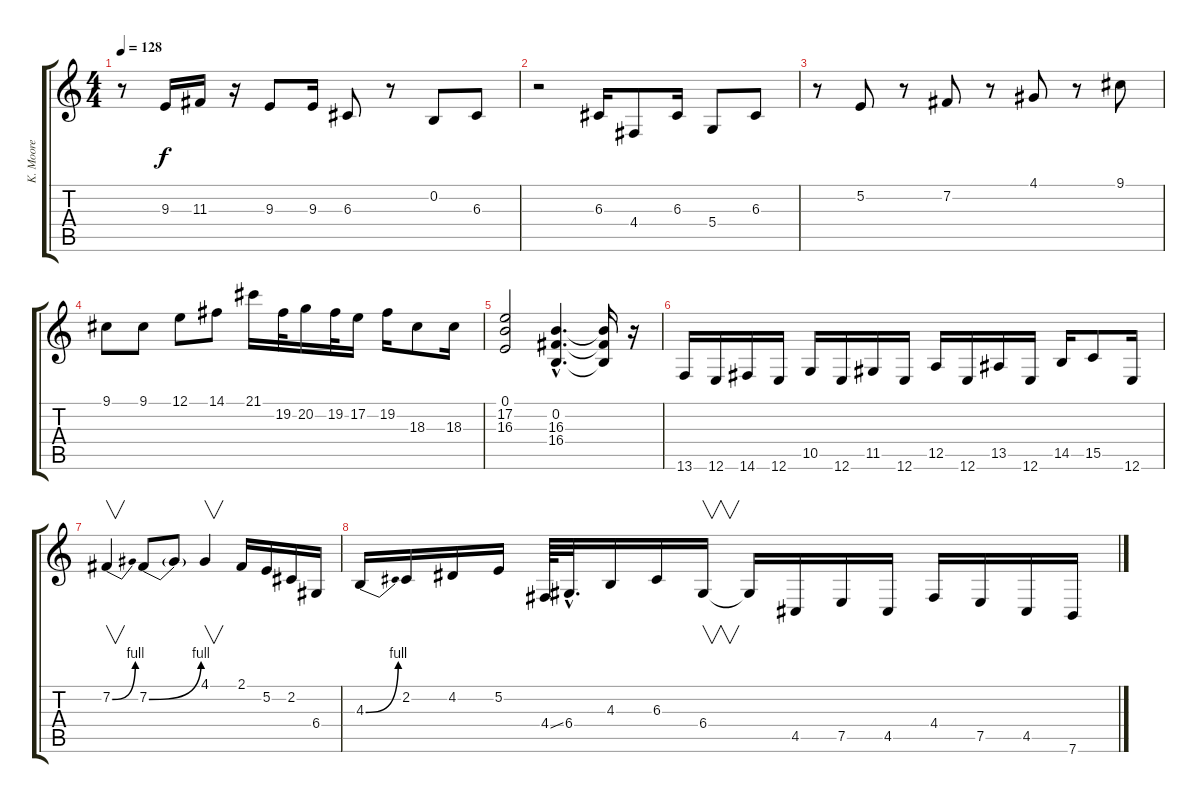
\track ("K. Moore" "K. Moore") {instrument synthstrings2}
\staff {score tabs}
\tuning (E4 B3 G3 D3 A2 E2) {hide}
\ts (4 4)
\tempo 128
\clef g2
\ks c
r.8{dy f} 9.3.16 11.3.16 r.16 9.3.8 9.3.16 6.3.8 r.8 0.2.8 6.3.8 |
r.2 6.3.16 4.4.8 6.3.16 5.4.8 6.3.8 |
r.8 5.2.8 r.8 7.2.8 r.8 4.1.8 r.8 9.1.8 |
9.1.8 9.1.8 12.1.8 14.1.8 21.1.16 19.2.32 20.2.16 19.2.32 17.2.16 19.2.16 18.3.8 18.3.16 |
(0.1 17.2 16.3).2 (0.2{hac} 16.3{hac} 16.4{hac}).4{d} (0.2{t} 16.3{t} 16.4{t}).16 r.16 |
13.6.16 12.6.16 14.6.16 12.6.16 10.5.16 12.6.16 11.5.16 12.6.16 12.5.16 12.6.16 13.5.16 12.6.16 14.5.16 15.5.8 12.6.16 |
7.2{be (bend 0 0 60 4)}.4{v volume 16 instrument lead1square} 7.2{be (bend 0 0 60 4)}.8 7.2{t}.8 4.1.4{v} 2.1.16 5.2.16 2.2.16 6.4.16 |
4.3{be (bend 0 0 60 4)}.16 2.2.16 4.2.16 5.2.16 4.4{ss}.64 6.4{hac}.32{d} 4.3.16 6.3.16 6.4.16{v} 6.4{t}.16 4.5.16 7.5.16 4.5.16 4.4.16 7.5.16 4.5.16 7.6.16
